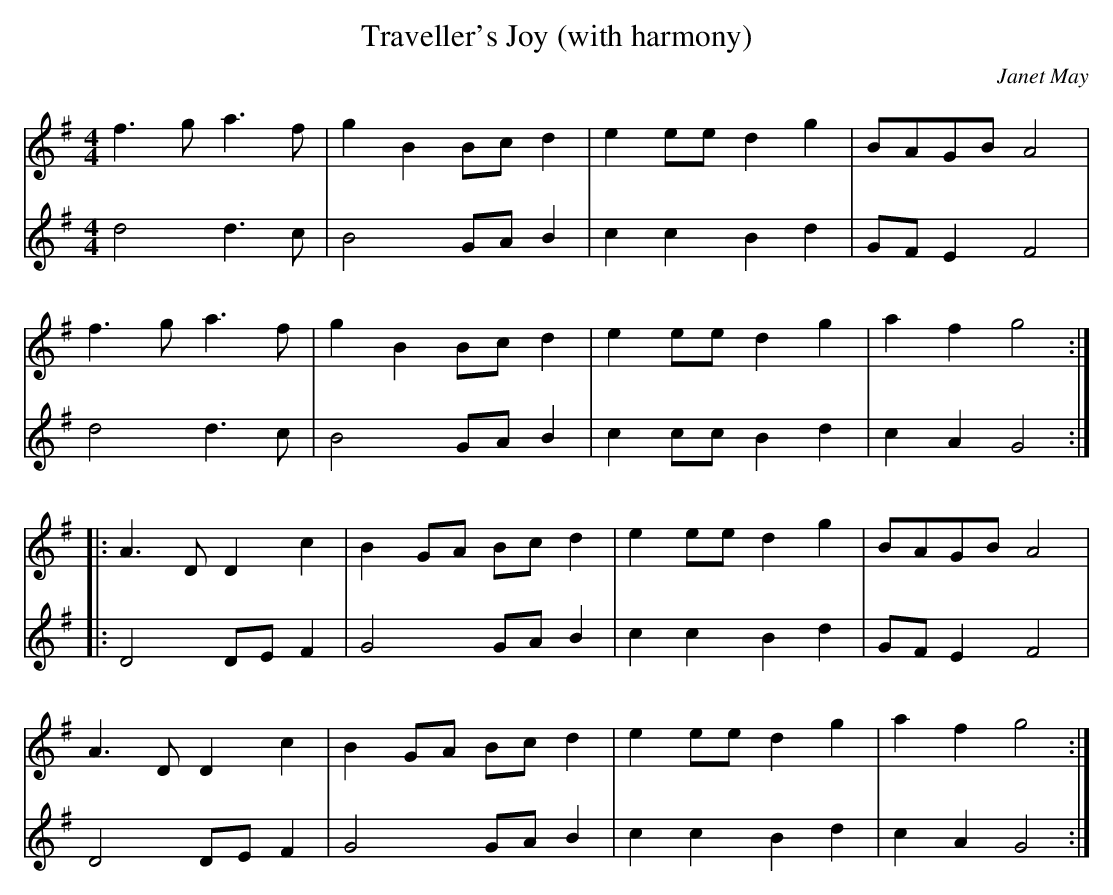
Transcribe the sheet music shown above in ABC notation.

X:1
T:Traveller's Joy (with harmony)
C:Janet May
M:4/4
L:1/4
K:Gmaj
V:1
f>g a>f |  gB B/2c/2d |  ee/e/  dg | B/A/G/B/ A2 |
f>g a>f |  gB B/2c/2d |  ee/e/ dg |  af  g2 :|
|: A>D Dc |  BG/2A/2 B/2c/2d |  ee/e/  dg | B/A/G/B/  A2 |
 A>D Dc |  BG/2A/2 B/2c/2d |  ee/e/ dg |  af  g2 :|
V:2
d2d>c | B2 G/A/B | cc Bd | G/2F/2E F2 |
d2d>c | B2 G/A/B | cc/c/ Bd |cA G2 :|
|:D2 D/E/F | G2 G/2A/2B | cc Bd | G/2F/2E F2 |
D2 D/E/F |G2 G/A/B | cc Bd | cA G2:|
